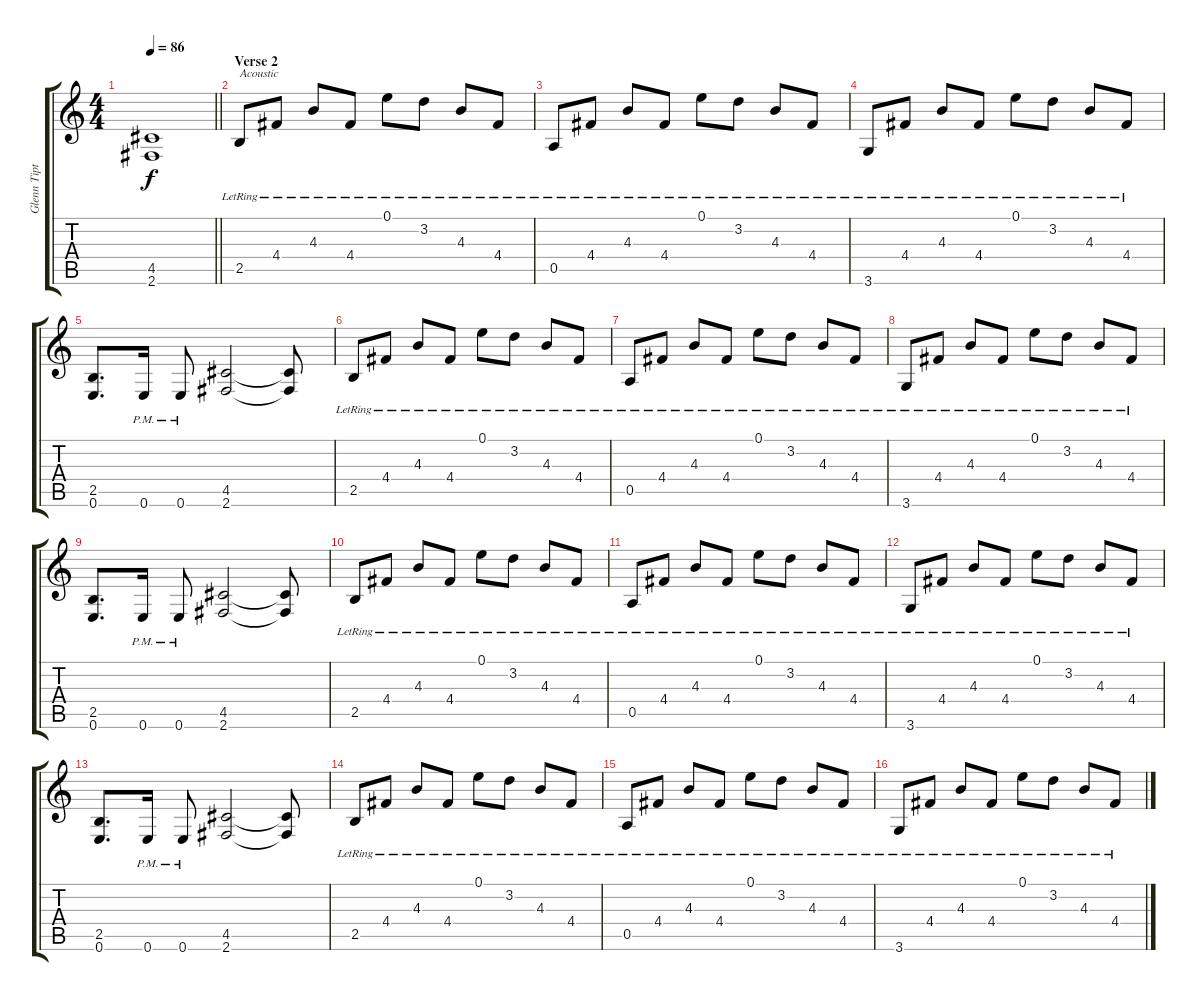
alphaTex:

\track ("Glenn Tipton" "Glenn Tipt") {instrument acousticguitarsteel}
\staff {score tabs}
\tuning (E4 B3 G3 D3 A2 E2) {hide}
\ts (4 4)
\tempo 86
\clef g2
\barLineRight lightlight
\ks c
(4.5 2.6).1{dy f} |
\section ("" "Verse 2")
2.5{lr}.8{txt "Acoustic" instrument acousticguitarsteel} 4.4{lr}.8 4.3{lr}.8 4.4{lr}.8 0.1{lr}.8 3.2{lr}.8 4.3{lr}.8 4.4{lr}.8 |
0.5{lr}.8 4.4{lr}.8 4.3{lr}.8 4.4{lr}.8 0.1{lr}.8 3.2{lr}.8 4.3{lr}.8 4.4{lr}.8 |
3.6{lr}.8 4.4{lr}.8 4.3{lr}.8 4.4{lr}.8 0.1{lr}.8 3.2{lr}.8 4.3{lr}.8 4.4{lr}.8 |
(2.5 0.6).8{d} 0.6{pm}.16 0.6{pm}.8 (4.5 2.6).2 (4.5{t} 2.6{t}).8 |
2.5{lr}.8 4.4{lr}.8 4.3{lr}.8 4.4{lr}.8 0.1{lr}.8 3.2{lr}.8 4.3{lr}.8 4.4{lr}.8 |
0.5{lr}.8 4.4{lr}.8 4.3{lr}.8 4.4{lr}.8 0.1{lr}.8 3.2{lr}.8 4.3{lr}.8 4.4{lr}.8 |
3.6{lr}.8 4.4{lr}.8 4.3{lr}.8 4.4{lr}.8 0.1{lr}.8 3.2{lr}.8 4.3{lr}.8 4.4{lr}.8 |
(2.5 0.6).8{d} 0.6{pm}.16 0.6{pm}.8 (4.5 2.6).2 (4.5{t} 2.6{t}).8 |
2.5{lr}.8 4.4{lr}.8 4.3{lr}.8 4.4{lr}.8 0.1{lr}.8 3.2{lr}.8 4.3{lr}.8 4.4{lr}.8 |
0.5{lr}.8 4.4{lr}.8 4.3{lr}.8 4.4{lr}.8 0.1{lr}.8 3.2{lr}.8 4.3{lr}.8 4.4{lr}.8 |
3.6{lr}.8 4.4{lr}.8 4.3{lr}.8 4.4{lr}.8 0.1{lr}.8 3.2{lr}.8 4.3{lr}.8 4.4{lr}.8 |
(2.5 0.6).8{d} 0.6{pm}.16 0.6{pm}.8 (4.5 2.6).2 (4.5{t} 2.6{t}).8 |
2.5{lr}.8 4.4{lr}.8 4.3{lr}.8 4.4{lr}.8 0.1{lr}.8 3.2{lr}.8 4.3{lr}.8 4.4{lr}.8 |
0.5{lr}.8 4.4{lr}.8 4.3{lr}.8 4.4{lr}.8 0.1{lr}.8 3.2{lr}.8 4.3{lr}.8 4.4{lr}.8 |
3.6{lr}.8 4.4{lr}.8 4.3{lr}.8 4.4{lr}.8 0.1{lr}.8 3.2{lr}.8 4.3{lr}.8 4.4{lr}.8
